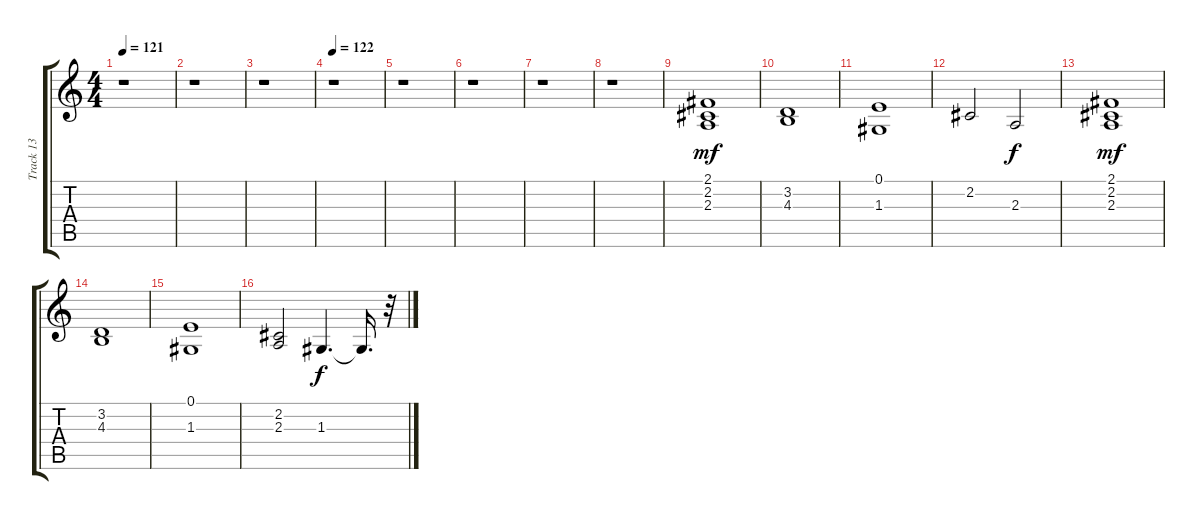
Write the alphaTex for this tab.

\track ("Track 13" "Track 13") {instrument pad2warm}
\staff {score tabs}
\tuning (E4 B3 G3 D3 A2 E2) {hide}
\ts (4 4)
\tempo 121
\clef g2
\ks c
r.1{dy mf} |
r.1 |
r.1 |
\tempo 122
r.1 |
r.1 |
r.1 |
r.1 |
r.1 |
(2.1 2.2 2.3).1 |
(3.2 4.3).1 |
(0.1 1.3).1 |
2.2.2 2.3.2{dy f} |
(2.1 2.2 2.3).1{dy mf} |
(3.2 4.3).1 |
(0.1 1.3).1 |
(2.2 2.3).2 1.3.4{d dy f} 1.3{t}.16{d} r.32
